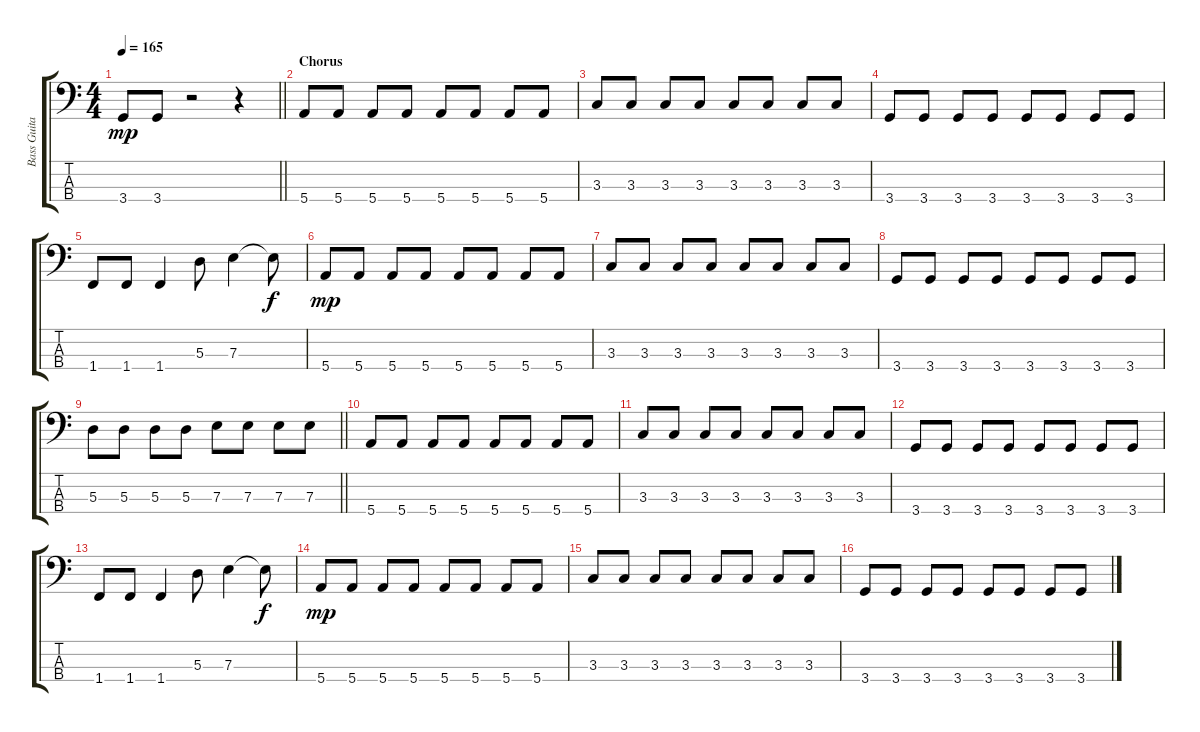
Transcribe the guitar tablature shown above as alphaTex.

\track ("Bass Guitar" "Bass Guita") {instrument electricbassfinger}
\staff {score tabs}
\tuning (G2 D2 A1 E1) {hide}
\ts (4 4)
\tempo 165
\clef f4
\barLineRight lightlight
\ks c
3.4.8{dy mp} 3.4.8 r.2 r.4 |
\section ("" "Chorus")
5.4.8 5.4.8 5.4.8 5.4.8 5.4.8 5.4.8 5.4.8 5.4.8 |
3.3.8 3.3.8 3.3.8 3.3.8 3.3.8 3.3.8 3.3.8 3.3.8 |
3.4.8 3.4.8 3.4.8 3.4.8 3.4.8 3.4.8 3.4.8 3.4.8 |
1.4.8 1.4.8 1.4.4 5.3.8 7.3.4 7.3{t}.8{dy f} |
5.4.8{dy mp} 5.4.8 5.4.8 5.4.8 5.4.8 5.4.8 5.4.8 5.4.8 |
3.3.8 3.3.8 3.3.8 3.3.8 3.3.8 3.3.8 3.3.8 3.3.8 |
3.4.8 3.4.8 3.4.8 3.4.8 3.4.8 3.4.8 3.4.8 3.4.8 |
\barLineRight lightlight
5.3.8 5.3.8 5.3.8 5.3.8 7.3.8 7.3.8 7.3.8 7.3.8 |
5.4.8 5.4.8 5.4.8 5.4.8 5.4.8 5.4.8 5.4.8 5.4.8 |
3.3.8 3.3.8 3.3.8 3.3.8 3.3.8 3.3.8 3.3.8 3.3.8 |
3.4.8 3.4.8 3.4.8 3.4.8 3.4.8 3.4.8 3.4.8 3.4.8 |
1.4.8 1.4.8 1.4.4 5.3.8 7.3.4 7.3{t}.8{dy f} |
5.4.8{dy mp} 5.4.8 5.4.8 5.4.8 5.4.8 5.4.8 5.4.8 5.4.8 |
3.3.8 3.3.8 3.3.8 3.3.8 3.3.8 3.3.8 3.3.8 3.3.8 |
3.4.8 3.4.8 3.4.8 3.4.8 3.4.8 3.4.8 3.4.8 3.4.8
